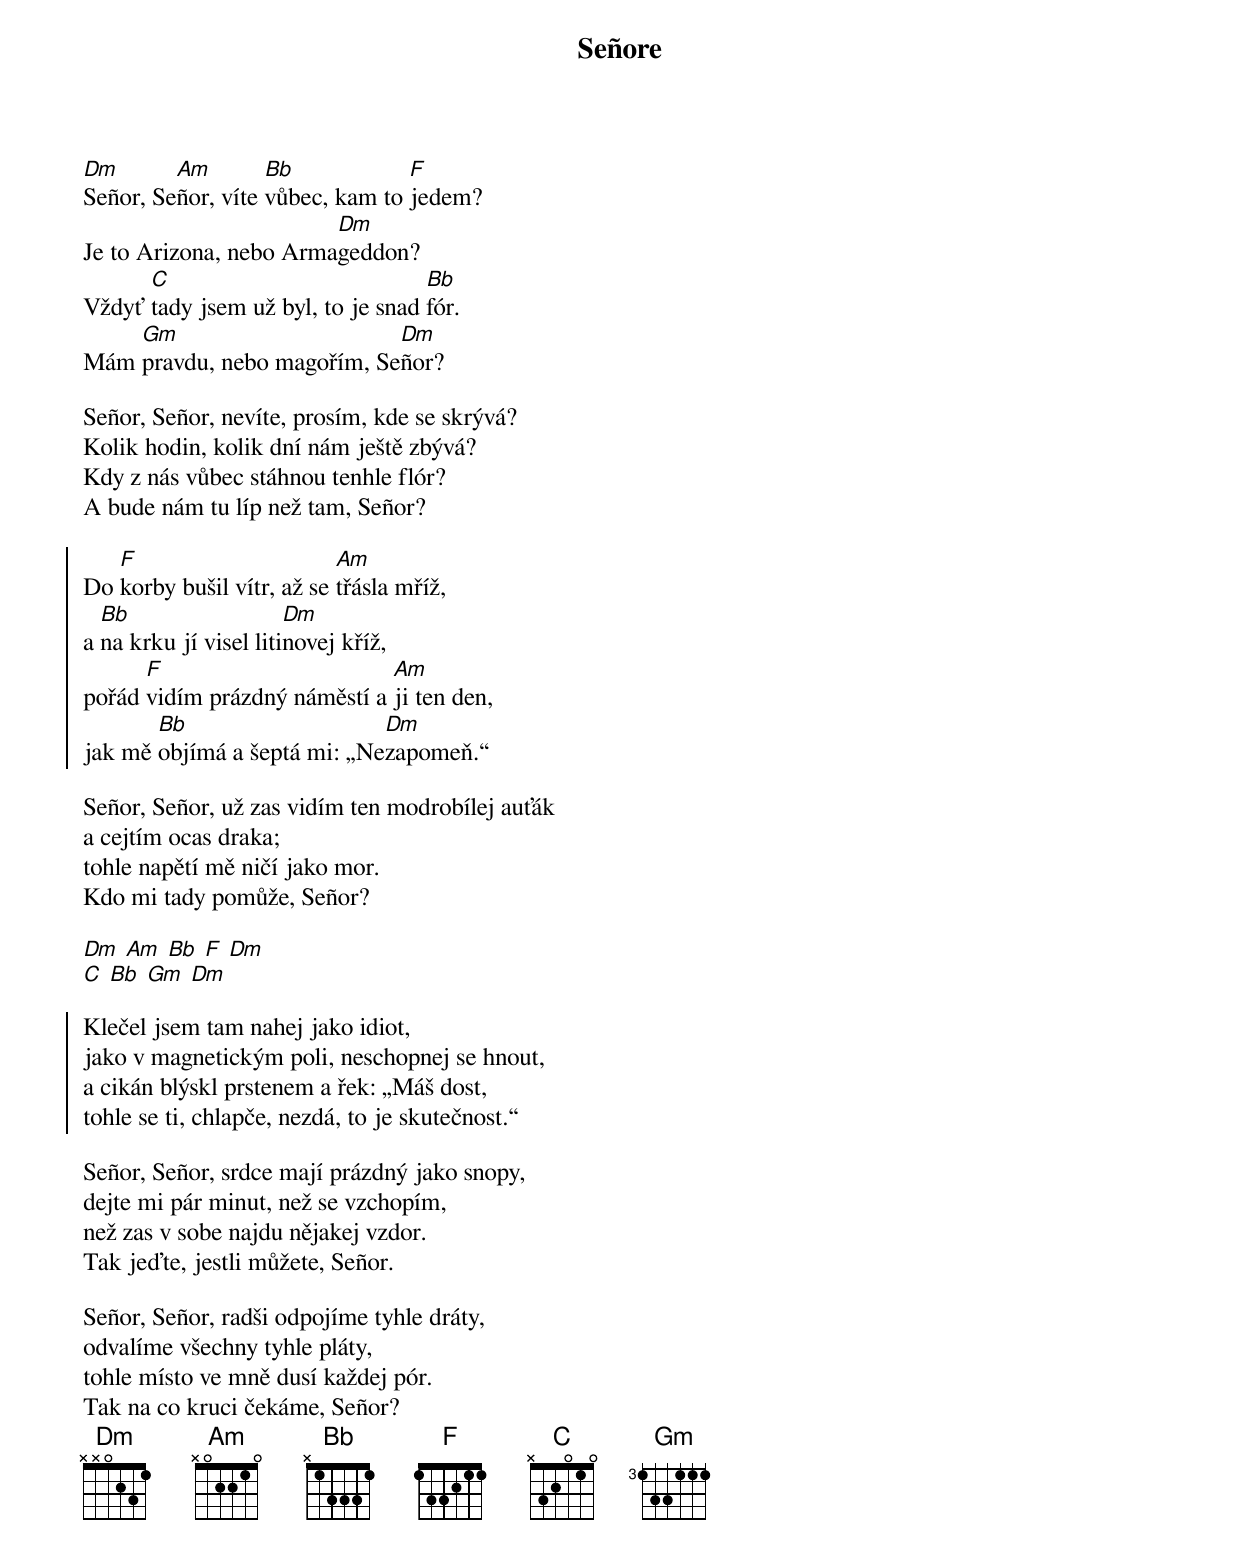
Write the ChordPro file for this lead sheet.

{title: Señore}

[Dm]Señor, Se[Am]ñor, víte [Bb]vůbec, kam to [F]jedem?
Je to Arizona, nebo Arma[Dm]geddon?
Vždyť [C]tady jsem už byl, to je snad [Bb]fór.
Mám [Gm]pravdu, nebo magořím, Se[Dm]ñor?

Señor, Señor, nevíte, prosím, kde se skrývá?
Kolik hodin, kolik dní nám ještě zbývá?
Kdy z nás vůbec stáhnou tenhle flór?
A bude nám tu líp než tam, Señor?

{start_of_chorus}
Do [F]korby bušil vítr, až se [Am]třásla mříž,
a [Bb]na krku jí visel liti[Dm]novej kříž,
pořád [F]vidím prázdný náměstí a [Am]ji ten den,
jak mě [Bb]objímá a šeptá mi: „Ne[Dm]zapomeň.“
{end_of_chorus}

Señor, Señor, už zas vidím ten modrobílej auťák
a cejtím ocas draka;
tohle napětí mě ničí jako mor.
Kdo mi tady pomůže, Señor?

[Dm  Am  Bb  F  Dm]
[C  Bb  Gm  Dm]

{start_of_chorus}
Klečel jsem tam nahej jako idiot,
jako v magnetickým poli, neschopnej se hnout,
a cikán blýskl prstenem a řek: „Máš dost,
tohle se ti, chlapče, nezdá, to je skutečnost.“
{end_of_chorus}

Señor, Señor, srdce mají prázdný jako snopy,
dejte mi pár minut, než se vzchopím,
než zas v sobe najdu nějakej vzdor.
Tak jeďte, jestli můžete, Señor.

Señor, Señor, radši odpojíme tyhle dráty,
odvalíme všechny tyhle pláty,
tohle místo ve mně dusí každej pór.
Tak na co kruci čekáme, Señor?
